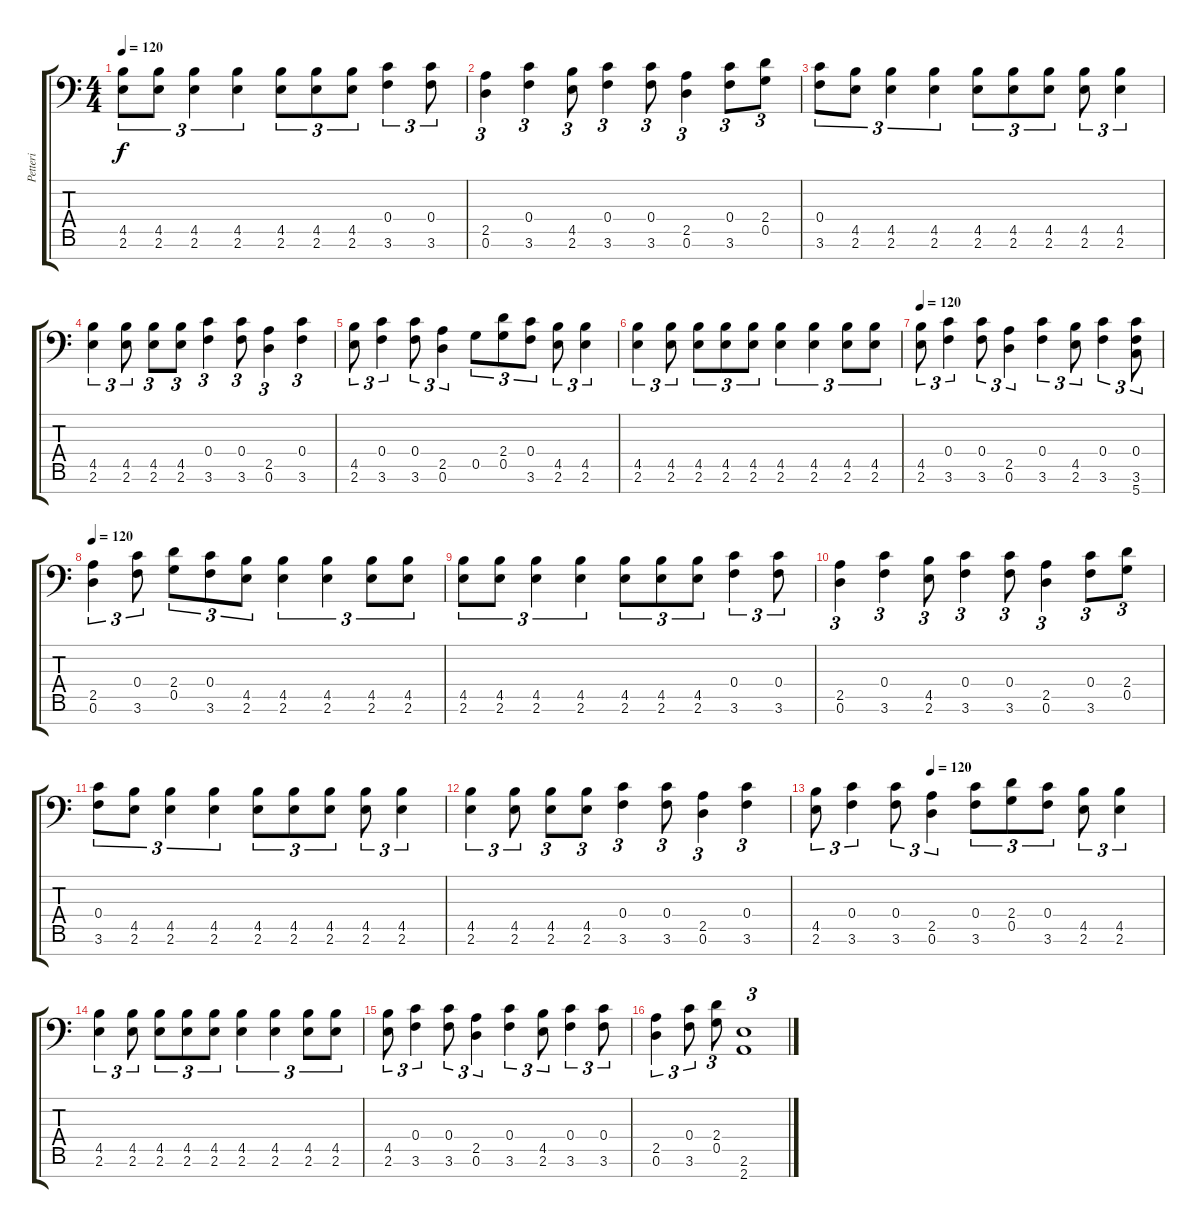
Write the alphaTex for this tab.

\track ("Petteri" "Petteri") {instrument distortionguitar}
\staff {score tabs}
\tuning (D4 A3 F3 C3 G2 D2 G1) {hide}
\ts (4 4)
\tempo 120
\clef f4
\ks c
(4.5 2.6).8{tu (3 2) dy f} (4.5 2.6).8{tu (3 2)} (4.5 2.6).4{tu (3 2)} (4.5 2.6).4{tu (3 2)} (4.5 2.6).8{tu (3 2)} (4.5 2.6).8{tu (3 2)} (4.5 2.6).8{tu (3 2)} (0.4 3.6).4{tu (3 2)} (0.4 3.6).8{tu (3 2)} |
(2.5 0.6).4{tu (3 2)} (0.4 3.6).4{tu (3 2)} (4.5 2.6).8{tu (3 2)} (0.4 3.6).4{tu (3 2)} (0.4 3.6).8{tu (3 2)} (2.5 0.6).4{tu (3 2)} (0.4 3.6).8{tu (3 2)} (2.4 0.5).8{tu (3 2)} |
(0.4 3.6).8{tu (3 2)} (4.5 2.6).8{tu (3 2)} (4.5 2.6).4{tu (3 2)} (4.5 2.6).4{tu (3 2)} (4.5 2.6).8{tu (3 2)} (4.5 2.6).8{tu (3 2)} (4.5 2.6).8{tu (3 2)} (4.5 2.6).8{tu (3 2)} (4.5 2.6).4{tu (3 2)} |
(4.5 2.6).4{tu (3 2)} (4.5 2.6).8{tu (3 2)} (4.5 2.6).8{tu (3 2)} (4.5 2.6).8{tu (3 2)} (0.4 3.6).4{tu (3 2)} (0.4 3.6).8{tu (3 2)} (2.5 0.6).4{tu (3 2)} (0.4 3.6).4{tu (3 2)} |
(4.5 2.6).8{tu (3 2)} (0.4 3.6).4{tu (3 2)} (0.4 3.6).8{tu (3 2)} (2.5 0.6).4{tu (3 2)} 0.5.8{tu (3 2)} (2.4 0.5).8{tu (3 2)} (0.4 3.6).8{tu (3 2)} (4.5 2.6).8{tu (3 2)} (4.5 2.6).4{tu (3 2)} |
(4.5 2.6).4{tu (3 2)} (4.5 2.6).8{tu (3 2)} (4.5 2.6).8{tu (3 2)} (4.5 2.6).8{tu (3 2)} (4.5 2.6).8{tu (3 2)} (4.5 2.6).4{tu (3 2)} (4.5 2.6).4{tu (3 2)} (4.5 2.6).8{tu (3 2)} (4.5 2.6).8{tu (3 2)} |
\tempo 120
(4.5 2.6).8{tu (3 2)} (0.4 3.6).4{tu (3 2)} (0.4 3.6).8{tu (3 2)} (2.5 0.6).4{tu (3 2)} (0.4 3.6).4{tu (3 2)} (4.5 2.6).8{tu (3 2)} (0.4 3.6).4{tu (3 2)} (0.4 3.6 5.7).8{tu (3 2)} |
\tempo 120
(2.5 0.6).4{tu (3 2)} (0.4 3.6).8{tu (3 2)} (2.4 0.5).8{tu (3 2)} (0.4 3.6).8{tu (3 2)} (4.5 2.6).8{tu (3 2)} (4.5 2.6).4{tu (3 2)} (4.5 2.6).4{tu (3 2)} (4.5 2.6).8{tu (3 2)} (4.5 2.6).8{tu (3 2)} |
(4.5 2.6).8{tu (3 2)} (4.5 2.6).8{tu (3 2)} (4.5 2.6).4{tu (3 2)} (4.5 2.6).4{tu (3 2)} (4.5 2.6).8{tu (3 2)} (4.5 2.6).8{tu (3 2)} (4.5 2.6).8{tu (3 2)} (0.4 3.6).4{tu (3 2)} (0.4 3.6).8{tu (3 2)} |
(2.5 0.6).4{tu (3 2)} (0.4 3.6).4{tu (3 2)} (4.5 2.6).8{tu (3 2)} (0.4 3.6).4{tu (3 2)} (0.4 3.6).8{tu (3 2)} (2.5 0.6).4{tu (3 2)} (0.4 3.6).8{tu (3 2)} (2.4 0.5).8{tu (3 2)} |
(0.4 3.6).8{tu (3 2)} (4.5 2.6).8{tu (3 2)} (4.5 2.6).4{tu (3 2)} (4.5 2.6).4{tu (3 2)} (4.5 2.6).8{tu (3 2)} (4.5 2.6).8{tu (3 2)} (4.5 2.6).8{tu (3 2)} (4.5 2.6).8{tu (3 2)} (4.5 2.6).4{tu (3 2)} |
(4.5 2.6).4{tu (3 2)} (4.5 2.6).8{tu (3 2)} (4.5 2.6).8{tu (3 2)} (4.5 2.6).8{tu (3 2)} (0.4 3.6).4{tu (3 2)} (0.4 3.6).8{tu (3 2)} (2.5 0.6).4{tu (3 2)} (0.4 3.6).4{tu (3 2)} |
\tempo (120 0.3333333333333333)
(4.5 2.6).8{tu (3 2)} (0.4 3.6).4{tu (3 2)} (0.4 3.6).8{tu (3 2)} (2.5 0.6).4{tu (3 2)} (0.4 3.6).8{tu (3 2)} (2.4 0.5).8{tu (3 2)} (0.4 3.6).8{tu (3 2)} (4.5 2.6).8{tu (3 2)} (4.5 2.6).4{tu (3 2)} |
(4.5 2.6).4{tu (3 2)} (4.5 2.6).8{tu (3 2)} (4.5 2.6).8{tu (3 2)} (4.5 2.6).8{tu (3 2)} (4.5 2.6).8{tu (3 2)} (4.5 2.6).4{tu (3 2)} (4.5 2.6).4{tu (3 2)} (4.5 2.6).8{tu (3 2)} (4.5 2.6).8{tu (3 2)} |
(4.5 2.6).8{tu (3 2)} (0.4 3.6).4{tu (3 2)} (0.4 3.6).8{tu (3 2)} (2.5 0.6).4{tu (3 2)} (0.4 3.6).4{tu (3 2)} (4.5 2.6).8{tu (3 2)} (0.4 3.6).4{tu (3 2)} (0.4 3.6).8{tu (3 2)} |
(2.5 0.6).4{tu (3 2)} (0.4 3.6).8{tu (3 2)} (2.4 0.5).8{tu (3 2)} (2.6 2.7).1{tu (3 2)}
